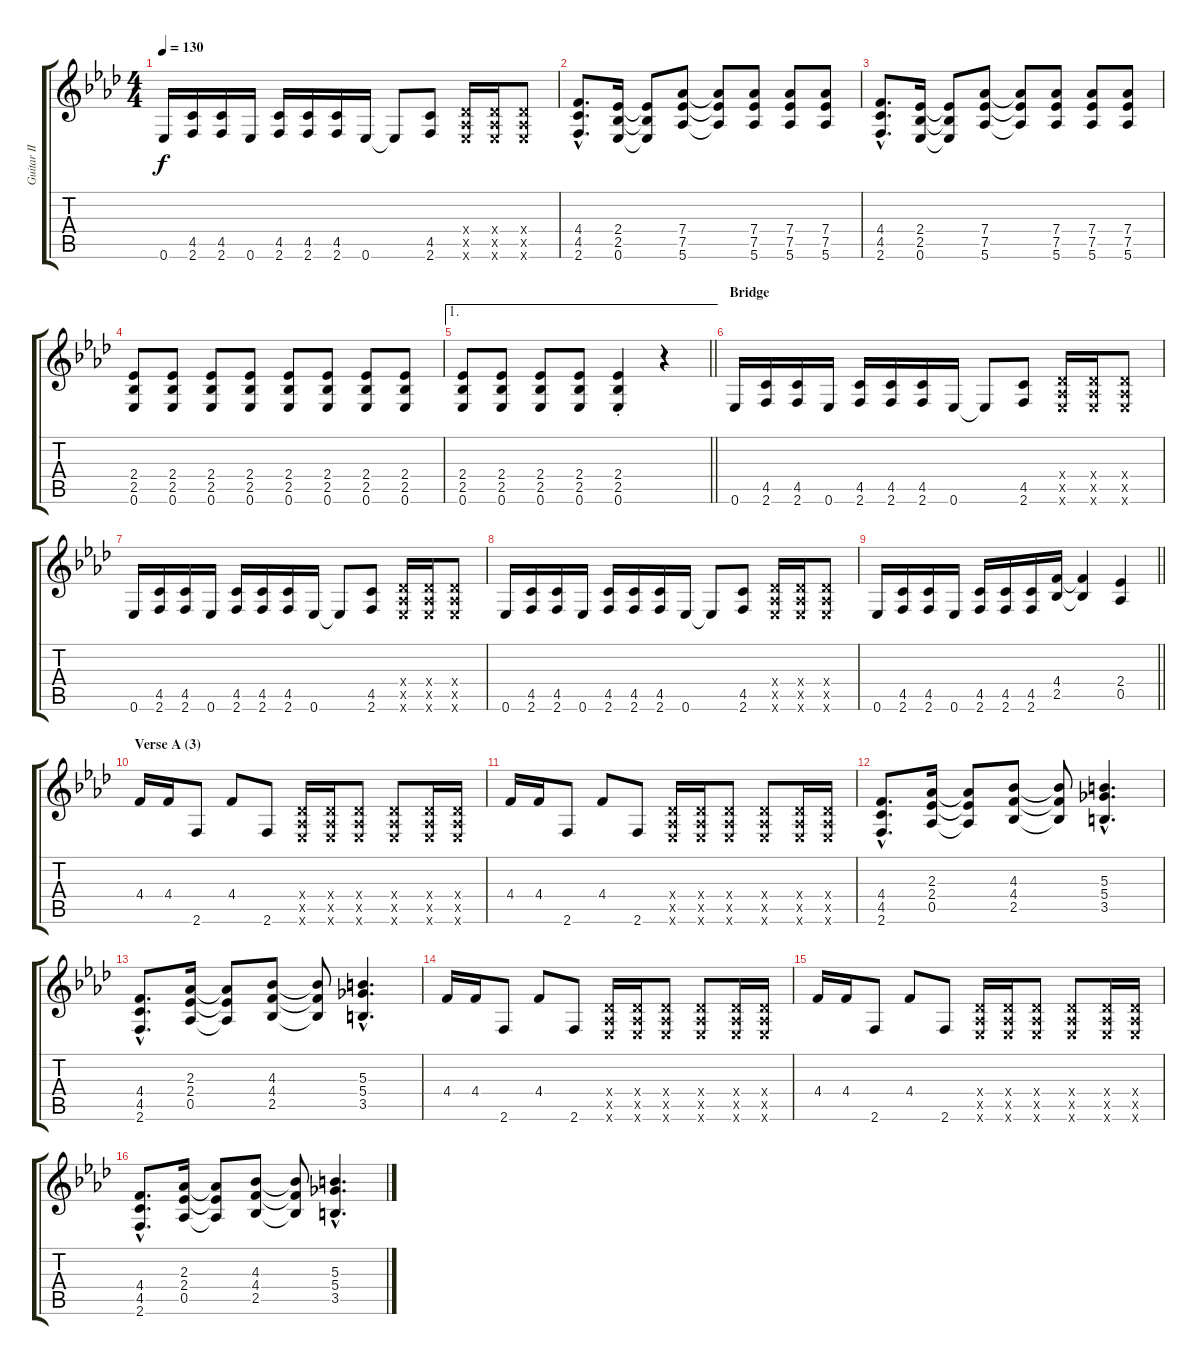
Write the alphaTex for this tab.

\track ("Guitar II" "Guitar II") {instrument distortionguitar}
\staff {score tabs}
\tuning (Eb4 Bb3 Gb3 Db3 Ab2 Eb2) {hide}
\ts (4 4)
\tempo 130
\clef g2
\ks fminor
0.6.16{dy f} (4.5 2.6).16 (4.5 2.6).16 0.6.16 (4.5 2.6).16 (4.5 2.6).16 (4.5 2.6).16 0.6.16 0.6{t}.8 (4.5 2.6).8 (0.4{x} 0.5{x} 0.6{x}).16 (0.4{x} 0.5{x} 0.6{x}).16 (0.4{x} 0.5{x} 0.6{x}).8 |
(4.4{hac} 4.5{hac} 2.6{hac}).8{d} (2.4 2.5 0.6).16 (2.4{t} 2.5{t} 0.6{t}).8 (7.4 7.5 5.6).8 (7.4{t} 7.5{t} 5.6{t}).8 (7.4 7.5 5.6).8 (7.4 7.5 5.6).8 (7.4 7.5 5.6).8 |
(4.4{hac} 4.5{hac} 2.6{hac}).8{d} (2.4 2.5 0.6).16 (2.4{t} 2.5{t} 0.6{t}).8 (7.4 7.5 5.6).8 (7.4{t} 7.5{t} 5.6{t}).8 (7.4 7.5 5.6).8 (7.4 7.5 5.6).8 (7.4 7.5 5.6).8 |
(2.4 2.5 0.6).8 (2.4 2.5 0.6).8 (2.4 2.5 0.6).8 (2.4 2.5 0.6).8 (2.4 2.5 0.6).8 (2.4 2.5 0.6).8 (2.4 2.5 0.6).8 (2.4 2.5 0.6).8 |
\ae 1
\barLineRight lightlight
(2.4 2.5 0.6).8 (2.4 2.5 0.6).8 (2.4 2.5 0.6).8 (2.4 2.5 0.6).8 (2.4{st} 2.5{st} 0.6{st}).4 r.4 |
\section ("" "Bridge")
0.6.16 (4.5 2.6).16 (4.5 2.6).16 0.6.16 (4.5 2.6).16 (4.5 2.6).16 (4.5 2.6).16 0.6.16 0.6{t}.8 (4.5 2.6).8 (0.4{x} 0.5{x} 0.6{x}).16 (0.4{x} 0.5{x} 0.6{x}).16 (0.4{x} 0.5{x} 0.6{x}).8 |
0.6.16 (4.5 2.6).16 (4.5 2.6).16 0.6.16 (4.5 2.6).16 (4.5 2.6).16 (4.5 2.6).16 0.6.16 0.6{t}.8 (4.5 2.6).8 (0.4{x} 0.5{x} 0.6{x}).16 (0.4{x} 0.5{x} 0.6{x}).16 (0.4{x} 0.5{x} 0.6{x}).8 |
0.6.16 (4.5 2.6).16 (4.5 2.6).16 0.6.16 (4.5 2.6).16 (4.5 2.6).16 (4.5 2.6).16 0.6.16 0.6{t}.8 (4.5 2.6).8 (0.4{x} 0.5{x} 0.6{x}).16 (0.4{x} 0.5{x} 0.6{x}).16 (0.4{x} 0.5{x} 0.6{x}).8 |
\barLineRight lightlight
0.6.16 (4.5 2.6).16 (4.5 2.6).16 0.6.16 (4.5 2.6).16 (4.5 2.6).16 (4.5 2.6).16 (4.4 2.5).16 (4.4{t} 2.5{t}).4 (2.4 0.5).4 |
\section ("" "Verse A (3)")
4.4.16 4.4.16 2.6.8 4.4.8 2.6.8 (0.4{x} 0.5{x} 0.6{x}).16 (0.4{x} 0.5{x} 0.6{x}).16 (0.4{x} 0.5{x} 0.6{x}).8 (0.4{x} 0.5{x} 0.6{x}).8 (0.4{x} 0.5{x} 0.6{x}).16 (0.4{x} 0.5{x} 0.6{x}).16 |
4.4.16 4.4.16 2.6.8 4.4.8 2.6.8 (0.4{x} 0.5{x} 0.6{x}).16 (0.4{x} 0.5{x} 0.6{x}).16 (0.4{x} 0.5{x} 0.6{x}).8 (0.4{x} 0.5{x} 0.6{x}).8 (0.4{x} 0.5{x} 0.6{x}).16 (0.4{x} 0.5{x} 0.6{x}).16 |
(4.4{hac} 4.5{hac} 2.6{hac}).8{d} (2.3 2.4 0.5).16 (2.3{t} 2.4{t} 0.5{t}).8 (4.3 4.4 2.5).8 (4.3{t} 4.4{t} 2.5{t}).8 (5.3{hac} 5.4{hac} 3.5{hac}).4{d} |
(4.4{hac} 4.5{hac} 2.6{hac}).8{d} (2.3 2.4 0.5).16 (2.3{t} 2.4{t} 0.5{t}).8 (4.3 4.4 2.5).8 (4.3{t} 4.4{t} 2.5{t}).8 (5.3{hac} 5.4{hac} 3.5{hac}).4{d} |
4.4.16 4.4.16 2.6.8 4.4.8 2.6.8 (0.4{x} 0.5{x} 0.6{x}).16 (0.4{x} 0.5{x} 0.6{x}).16 (0.4{x} 0.5{x} 0.6{x}).8 (0.4{x} 0.5{x} 0.6{x}).8 (0.4{x} 0.5{x} 0.6{x}).16 (0.4{x} 0.5{x} 0.6{x}).16 |
4.4.16 4.4.16 2.6.8 4.4.8 2.6.8 (0.4{x} 0.5{x} 0.6{x}).16 (0.4{x} 0.5{x} 0.6{x}).16 (0.4{x} 0.5{x} 0.6{x}).8 (0.4{x} 0.5{x} 0.6{x}).8 (0.4{x} 0.5{x} 0.6{x}).16 (0.4{x} 0.5{x} 0.6{x}).16 |
(4.4{hac} 4.5{hac} 2.6{hac}).8{d} (2.3 2.4 0.5).16 (2.3{t} 2.4{t} 0.5{t}).8 (4.3 4.4 2.5).8 (4.3{t} 4.4{t} 2.5{t}).8 (5.3{hac} 5.4{hac} 3.5{hac}).4{d}
